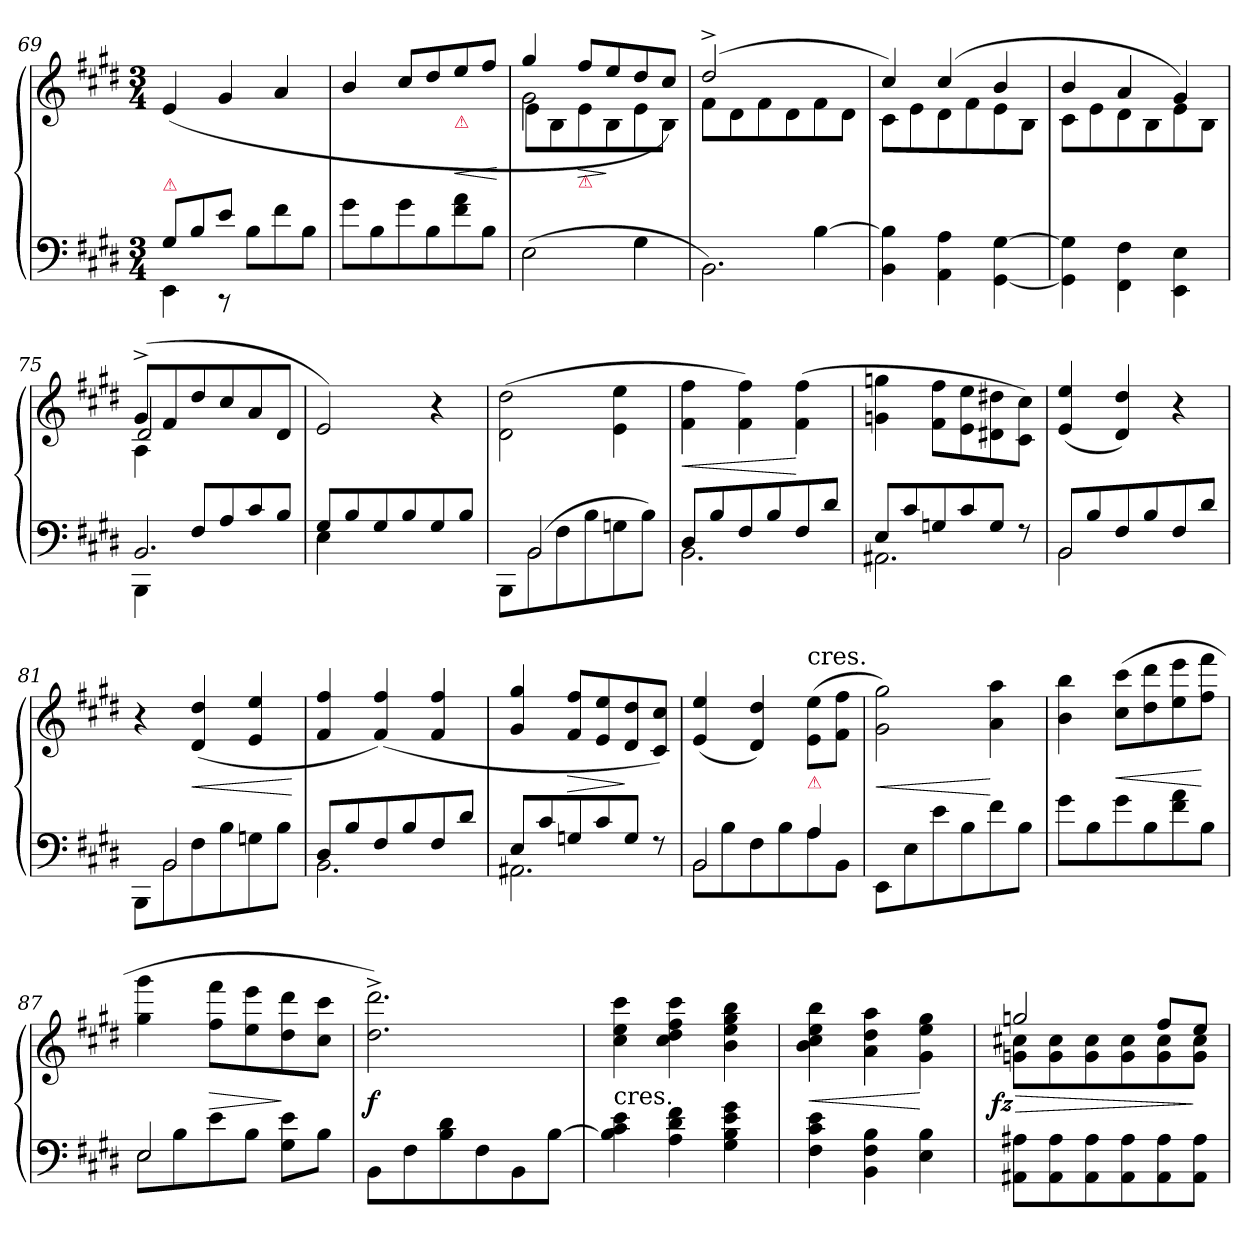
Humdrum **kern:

**kern	**kern	**dynam
*part1	*part1	*part1
*staff2	*staff1	*staff1/2
*clefF4	*clefG2	*
*k[f#c#g#d#]	*k[f#c#g#d#]	*
*M3/4	*M3/4	*
=69	=69	=69
*^	*	*
!LO:TX:a:color=crimson:t=⚠	!	!	!
8G#!/L	4EE!	(>4e!	.
8B!/	.	.	.
8e!\J	8r	4g#!	.
8B!\L	8ryy	.	.
8f#!\	4ryy	4a!	.
8B!\J	.	.	.
*v	*v	*	*
=70	=70	=70
8g#!\L	4b!/	.
8B!\	.	.
8g#!\	8cc#!/L	.
8B!\	8dd#!/	.
!	!LO:TX:b:color=crimson:t=⚠	!
8f#!\ 8a!\	8ee!/	<
8B!\J	8ff#!/J	.
.	.	[
=71	=71	=71
*	*^	*
*	*	*^	*
(>2E!	4gg#!	2g#!	8e!\L	.
.	.	.	8B!\	.
!	!LO:TX:b:color=crimson:t=⚠	!	!	!
.	8ff#!L	.	8e!\	>
.	8ee!	.	8B!\	]
4G#!	8dd#!	4ryy	8e!\	.
.	8cc#!J)	.	8B!\J	.
=72	=72	=72	=72	=72
!LO:N:vis=2.	!	!	!	!
*	*	*v	*v	*
2BB!\)	(>2dd#^>!	8f#!\L	.
.	.	8d#!\	.
.	.	8f#!\	.
.	.	8d#!\	.
[4B!	4ryy	8f#!\	.
.	.	8d#!\J	.
=73	=73	=73	=73
4BB! 4B!]	4cc#!)	8c#!\L	.
.	.	8e!\	.
4AA! 4A!	(>4cc#!	8d#!\	.
.	.	8f#!\	.
[4GG#!\ [4G#!\	4b!	8e!\	.
.	.	8B!\J	.
=74	=74	=74	=74
4GG#!]\ 4G#!]\	4b!	8c#!\L	.
.	.	8e!\	.
4FF#!\ 4F#!\	4a!	8d#!\	.
.	.	8B!\	.
4EE!\ 4E!\	4g#!)	8e!\	.
.	.	8B!\J	.
=75	=75	=75	=75
*^	*	*^	*
4BBB!\	2.BB!/	(>8g#^>!L	4A!	2d#!	.
.	.	8f#!	.	.	.
8F#!L	.	8dd#!	2ryy	.	.
8A!	.	8cc#!	.	.	.
8c#!	.	8a!	.	4ryy	.
8B!J	.	8d#!J	.	.	.
*	*	*v	*v	*v	*
=76	=76	=76	=76
8G#!L	4E!	2e!)	.
8B!	.	.	.
8G#!	2ryy	.	.
8B!	.	.	.
8G#!	.	4r	.
8B!J	.	.	.
=77	=77	=77	=77
8ryy	8BBB!\L	(>2d#!\ 2dd#!\	.
!	!LO:N:vis=2	!	!
(>2BB!	8BB!\	.	.
.	8F#!\	.	.
.	8B!\	.	.
.	8Gn!\	4e!\ 4ee!\	.
8ryy	8B!\J)	.	.
=78	=78	=78	=78
8D#!L	2.BB!	4f#! 4ff#!	<
8B!	.	.	.
8F#!	.	4f#! 4ff#!)	.
8B!	.	.	.
8F#!	.	(>4f#! 4ff#!	[
8d#!J	.	.	.
=79	=79	=79	=79
8E!L	2.AA#X!	4gn! 4ggn!	.
8c#!	.	.	.
8Gn!	.	8f#!\ 8ff#!\L	.
8c#!	.	8e! 8ee!	.
8G!J	.	8d#X! 8dd#X!	.
8rF	.	8c#! 8cc#!J)	.
=80	=80	=80	=80
!LO:N:vis=2	!	!	!
8BB!	2BB!	(<4e! 4ee!	.
8B!	.	.	.
8F#!	.	4d#! 4dd#!)	.
8B!	.	.	.
8F#!	4ryy	4r	.
8d#!J	.	.	.
=81	=81	=81	=81
8ryy	8BBB!\L	4r	.
!	!LO:N:vis=2	!	!
2BB!	8BB!\	.	.
.	8F#!\	(<4d#! 4dd#!	<
.	8B!\	.	.
.	8Gn!\	4e! 4ee!	.
8ryy	8B!\J	.	.
*v	*v	*	*
.	.	[
=82	=82	=82
*^	*	*
8D#!L	2.BB!	4f#!/ 4ff#!/	.
8B!	.	.	.
8F#!	.	(<4f#!/ 4ff#!/)	.
8B!	.	.	.
8F#!	.	4f#!/ 4ff#!/	.
8d#!J	.	.	.
=83	=83	=83	=83
8E!L	2.AA#X!	4g#!/ 4gg#!/	.
8c#!	.	.	.
8Gn!	.	8f#! 8ff#!L	>
8c#!	.	8e! 8ee!	.
8G!J	.	8d#! 8dd#!	]
8rF	.	8c#! 8cc#!J)	.
=84	=84	=84	=84
!	!LO:N:vis=2	!	!
2BB!/	8BB!\	(<4e! 4ee!	.
.	8B!	.	.
.	8F#!	4d#! 4dd#!)	.
.	8B!	.	.
!	!	!LO:TX:a:t=cres.	!
!	!	!LO:TX:b:color=crimson:t=⚠	!
4A!/	8A!	(>8e!\ 8ee!\L	.
.	8BB!J	8f#!\ 8ff#!\J	.
*v	*v	*	*
=85	=85	=85
8EE!\L	2g#! 2gg#!)	<
8E!\	.	.
8e!\	.	.
8B!\	.	.
8f#!\	4a! 4aa!	[
8B!\J	.	.
=86	=86	=86
8g#!\L	4b! 4bb!	.
8B!\	.	.
8g#!\	(>8cc#!\ 8ccc#!\L	<
8B!\	8dd#!\ 8ddd#!\	.
8f#!\ 8a!\	8ee!\ 8eee!\	.
8B!\J	8ff#!\ 8fff#!\J	[
=87	=87	=87
*^	*	*
!	!LO:N:vis=2	!	!
2E!	8E!\	4gg#! 4ggg#!	.
.	8B!\	.	.
.	8e!\	8ff#!\ 8fff#!\L	>
.	8B!\J	8ee!\ 8eee!\	.
4ryy	8G#!\ 8e!\L	8dd#!\ 8ddd#!\	]
.	8B!\J	8cc#!\ 8ccc#!\J	.
*v	*v	*	*
=88	=88	=88
8BB!\L	2.dd#!^< 2.ddd#!^<)	f
8F#!\	.	.
8B!\ 8d#!\	.	.
8F#!\	.	.
8BB!\	.	.
[8B!\J	.	.
=89	=89	=89
!	!LO:TX:c:t=cres.	!
4B!] 4c#! 4e!	4cc#! 4ee! 4ccc#!	.
4A! 4d#! 4f#!	4cc#! 4dd#! 4ff#! 4ccc#!	.
4G#! 4B! 4e! 4g#!	4b! 4ee! 4gg#! 4bb!	.
=90	=90	=90
4F#! 4c#! 4e!	4b! 4cc#! 4ee! 4bb!	<
4BB! 4F#! 4B!	4a! 4dd#! 4aa!	.
4E! 4B!	4g#! 4ee! 4gg#!	[
=91	=91	=91
*	*^	*
!	!	!	!LO:DY:n=1:rj
8AA#X!\ 8A#X!\L	2ggn!	8gn!\ 8cc#X!\L	> fz
8AA#!\ 8A#!\	.	8g!\ 8cc#!\	.
8AA#!\ 8A#!\	.	8g!\ 8cc#!\	.
8AA#!\ 8A#!\	.	8g!\ 8cc#!\	.
8AA#!\ 8A#!\	8ff#!L	8g!\ 8cc#!\	.
8AA#!\ 8A#!\J	8ee!J	8g!\ 8cc#!\J	]
*	*v	*v	*
=	=	=
*-	*-	*-
